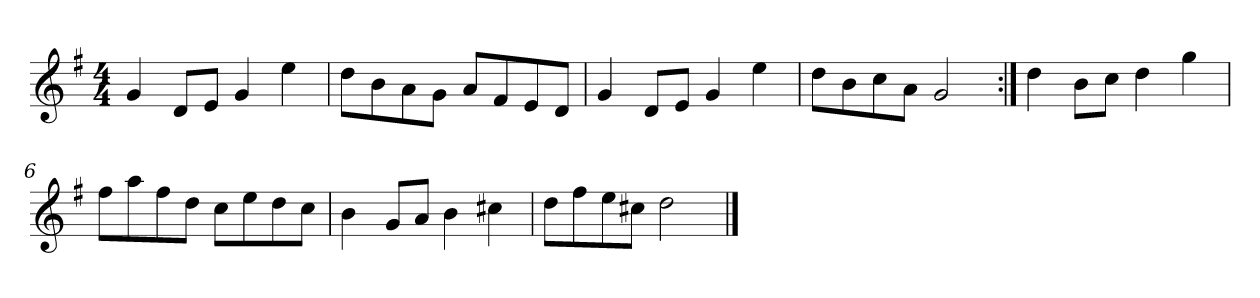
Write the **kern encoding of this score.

**kern
*part1
*staff1
*clefG2
*k[f#]
*G:
*M4/4
*MM140
=1
4g/
8d/L
8e/J
4g/
4ee\
=2
8dd\L
8b\
8a\
8g\J
8a/L
8f#/
8e/
8d/J
=3
4g/
8d/L
8e/J
4g/
4ee\
=4
8dd\L
8b\
8cc\
8a\J
2g/
=5:|!
4dd\
8b\L
8cc\J
4dd\
4gg\
=6
8ff#\L
8aa\
8ff#\
8dd\J
8cc\L
8ee\
8dd\
8cc\J
=7
4b\
8g/L
8a/J
4b\
4cc#X\
!!LO:LB:g=z
=8
8dd\L
8ff#\
8ee\
8cc#X\J
2dd\
==
*-
